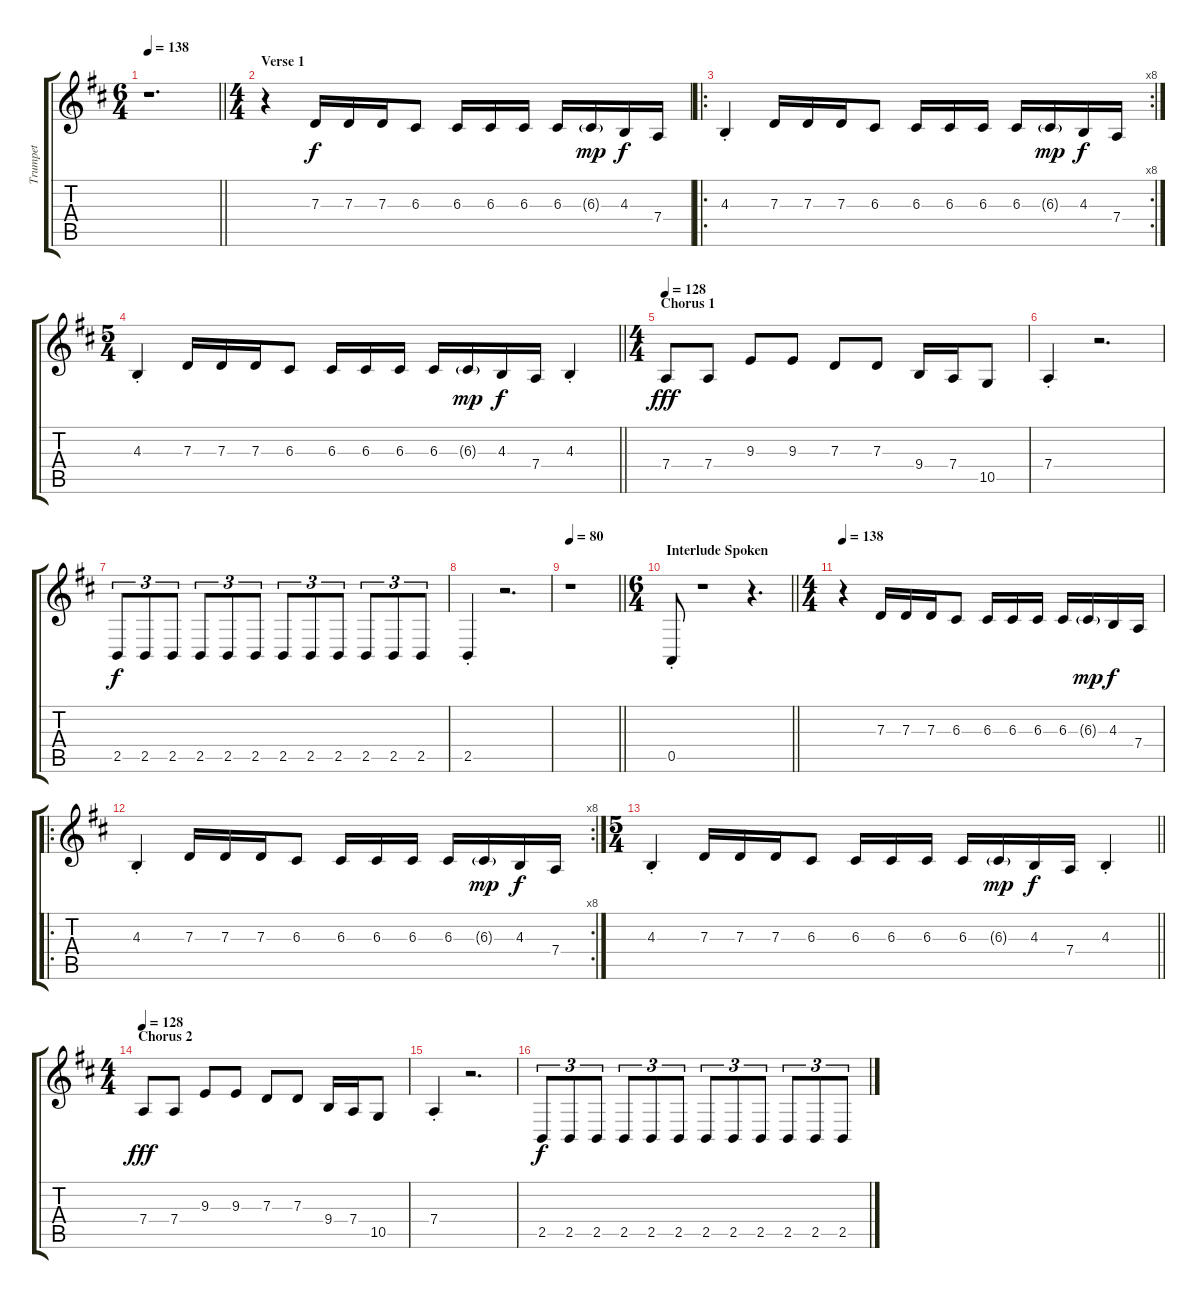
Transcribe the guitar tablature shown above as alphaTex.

\track ("Trumpet" "Trumpet") {instrument trumpet}
\staff {score tabs}
\tuning (E4 B3 G3 D3 A2 E2) {hide}
\ts (6 4)
\tempo 138
\clef g2
\barLineRight lightlight
\ks d
r.1{d dy f instrument trumpet} |
\ts (4 4)
\section ("" "Verse 1")
r.4 7.3.16 7.3.16 7.3.16 6.3.8 6.3.16 6.3.16 6.3.16 6.3.16 6.3{g}.16{dy mp} 4.3.16{dy f} 7.4.16 |
\ro
\rc 8
4.3{st}.4 7.3.16 7.3.16 7.3.16 6.3.8 6.3.16 6.3.16 6.3.16 6.3.16 6.3{g}.16{dy mp} 4.3.16{dy f} 7.4.16 |
\ts (5 4)
\barLineRight lightlight
4.3{st}.4 7.3.16 7.3.16 7.3.16 6.3.8 6.3.16 6.3.16 6.3.16 6.3.16 6.3{g}.16{dy mp} 4.3.16{dy f} 7.4.16 4.3{st}.4 |
\ts (4 4)
\section ("" "Chorus 1")
\tempo 128
7.4.8{dy fff} 7.4.8 9.3.8 9.3.8 7.3.8 7.3.8 9.4.16 7.4.16 10.5.8 |
7.4{st}.4 r.2{d} |
2.5.8{tu (3 2) dy f} 2.5.8{tu (3 2)} 2.5.8{tu (3 2)} 2.5.8{tu (3 2)} 2.5.8{tu (3 2)} 2.5.8{tu (3 2)} 2.5.8{tu (3 2)} 2.5.8{tu (3 2)} 2.5.8{tu (3 2)} 2.5.8{tu (3 2)} 2.5.8{tu (3 2)} 2.5.8{tu (3 2)} |
2.5{st}.4 r.2{d} |
\tempo 80
\barLineRight lightlight
r.1 |
\ts (6 4)
\section ("" "Interlude Spoken")
\barLineRight lightlight
0.5{st}.8 r.1 r.4{d} |
\ts (4 4)
\tempo 138
r.4 7.3.16 7.3.16 7.3.16 6.3.8 6.3.16 6.3.16 6.3.16 6.3.16 6.3{g}.16{dy mp} 4.3.16{dy f} 7.4.16 |
\ro
\rc 8
4.3{st}.4 7.3.16 7.3.16 7.3.16 6.3.8 6.3.16 6.3.16 6.3.16 6.3.16 6.3{g}.16{dy mp} 4.3.16{dy f} 7.4.16 |
\ts (5 4)
\barLineRight lightlight
4.3{st}.4 7.3.16 7.3.16 7.3.16 6.3.8 6.3.16 6.3.16 6.3.16 6.3.16 6.3{g}.16{dy mp} 4.3.16{dy f} 7.4.16 4.3{st}.4 |
\ts (4 4)
\section ("" "Chorus 2")
\tempo 128
7.4.8{dy fff} 7.4.8 9.3.8 9.3.8 7.3.8 7.3.8 9.4.16 7.4.16 10.5.8 |
7.4{st}.4 r.2{d} |
2.5.8{tu (3 2) dy f} 2.5.8{tu (3 2)} 2.5.8{tu (3 2)} 2.5.8{tu (3 2)} 2.5.8{tu (3 2)} 2.5.8{tu (3 2)} 2.5.8{tu (3 2)} 2.5.8{tu (3 2)} 2.5.8{tu (3 2)} 2.5.8{tu (3 2)} 2.5.8{tu (3 2)} 2.5.8{tu (3 2)}
